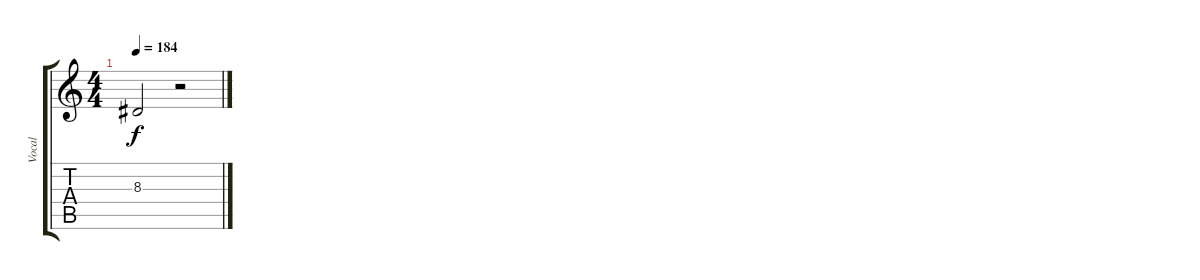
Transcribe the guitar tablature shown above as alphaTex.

\track ("Vocal" "Vocal") {instrument pad4choir}
\staff {score tabs}
\tuning (E4 B3 G3 D3 G2 D2) {hide}
\ts (4 4)
\tempo 184
\clef g2
\ks c
8.3.2{dy f} r.2
